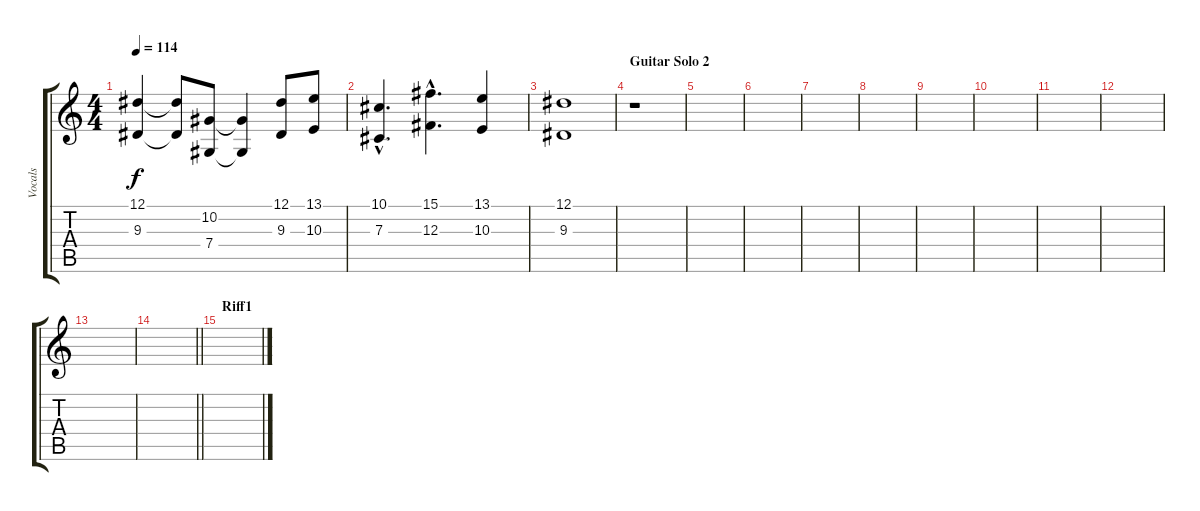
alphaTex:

\track ("Vocals" "Vocals") {instrument violin}
\staff {score tabs}
\tuning (Eb4 Bb3 Gb3 Db3 Ab2 Eb2) {hide}
\ts (4 4)
\tempo 114
\clef g2
\ks c
(12.1 9.3).4{dy f} (12.1{t} 9.3{t}).8 (10.2 7.4).8 (10.2{t} 7.4{t}).4 (12.1 9.3).8 (13.1 10.3).8 |
(10.1{hac} 7.3{hac}).4{d} (15.1{hac} 12.3{hac}).4{d} (13.1 10.3).4 |
(12.1 9.3).1 |
\section ("" "Guitar Solo 2")
r.1 |
|
|
|
|
|
|
|
|
|
\barLineRight lightlight
|
\section ("" "Riff1")
